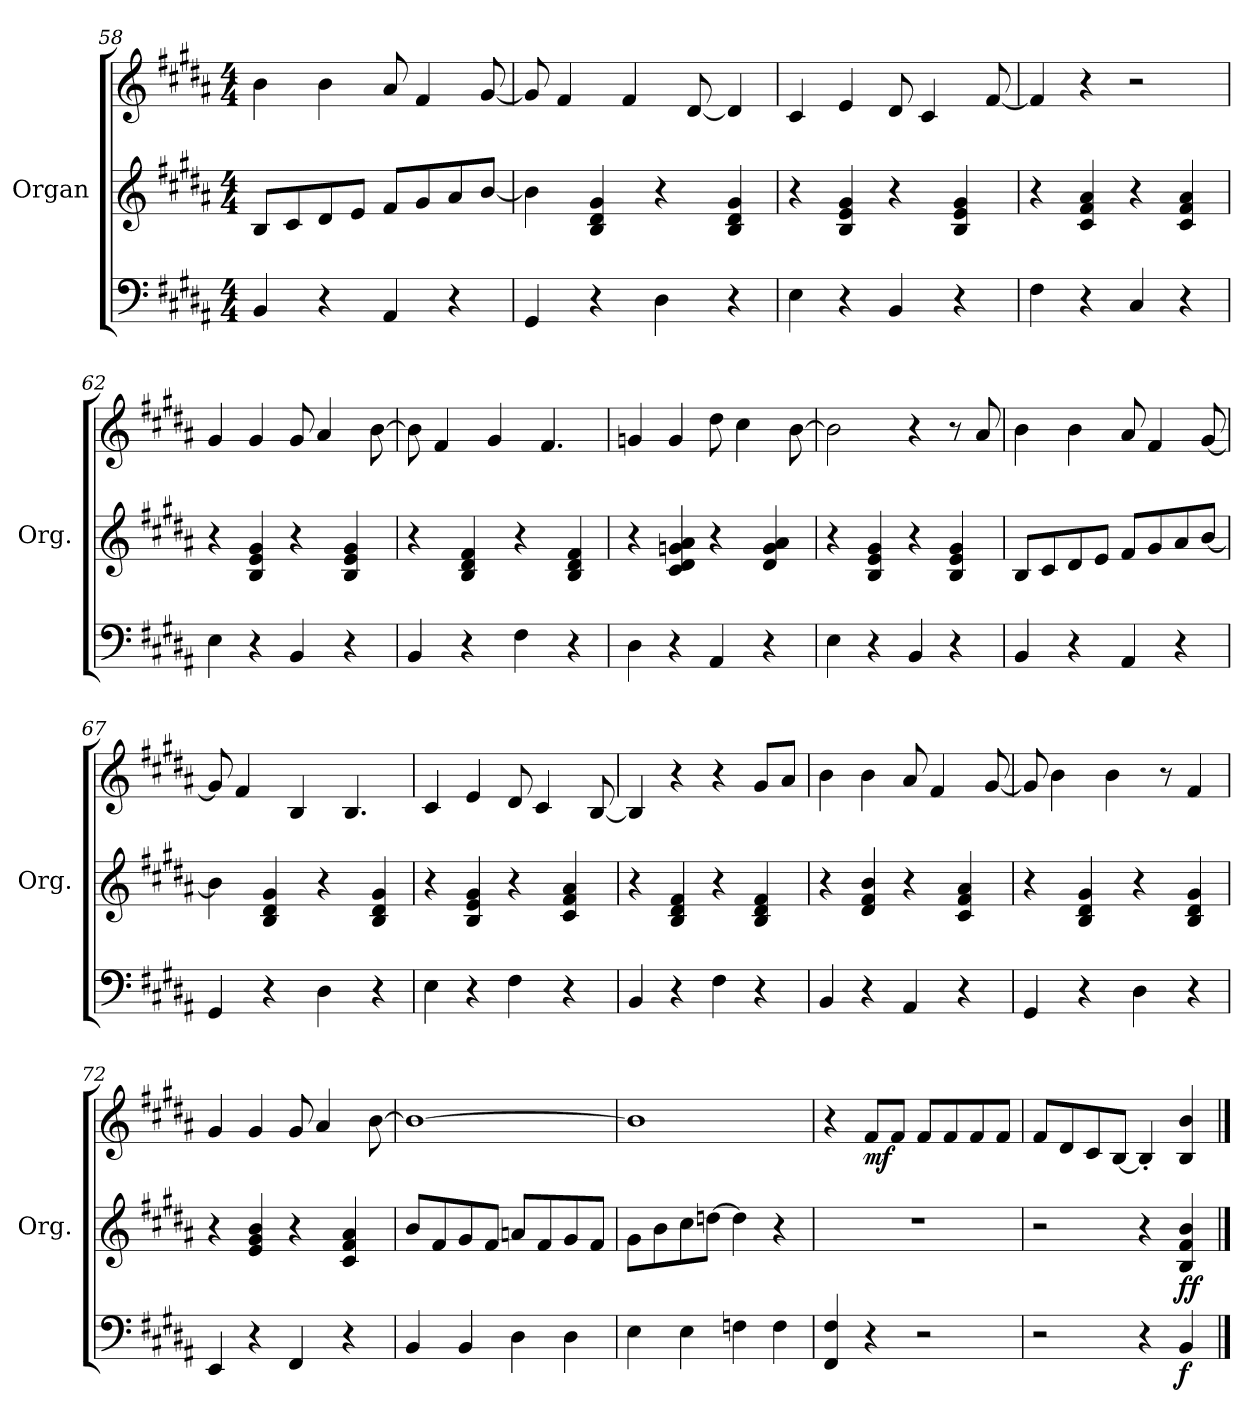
**kern	**dynam	**kern	**kern	**dynam
*part2	*part2	*part1	*part1	*part1
*staff3	*staff3	*staff2	*staff1	*staff1/2
*	*	*I"Organ	*	*
*	*	*I'Org.	*	*
*clefF4	*	*clefG2	*clefG2	*
*k[f#c#g#d#a#]	*	*k[f#c#g#d#a#]	*k[f#c#g#d#a#]	*
*B:	*	*B:	*B:	*
*M4/4	*	*M4/4	*M4/4	*
=58	=58	=58	=58	=58
4BB/	.	8B/L	4b\	.
.	.	8c#/	.	.
4r	.	8d#/	4b\	.
.	.	8e/J	.	.
4AA#/	.	8f#/L	8a#/	.
.	.	8g#/	4f#/	.
4r	.	8a#/	.	.
.	.	[8b/J	[8g#/	.
=59	=59	=59	=59	=59
4GG#/	.	4b\]	8g#/]	.
.	.	.	4f#/	.
4r	.	4B/ 4d#/ 4g#/	.	.
.	.	.	4f#/	.
4D#\	.	4r	.	.
.	.	.	[8d#/	.
4r	.	4B/ 4d#/ 4g#/	4d#/]	.
=60	=60	=60	=60	=60
4E\	.	4r	4c#/	.
4r	.	4B/ 4e/ 4g#/	4e/	.
4BB/	.	4r	8d#/	.
.	.	.	4c#/	.
4r	.	4B/ 4e/ 4g#/	.	.
.	.	.	[8f#/	.
!!LO:LB:g=z
=61	=61	=61	=61	=61
4F#\	.	4r	4f#/]	.
4r	.	4c#/ 4f#/ 4a#/	4r	.
4C#/	.	4r	2r	.
4r	.	4c#/ 4f#/ 4a#/	.	.
=62	=62	=62	=62	=62
4E\	.	4r	4g#/	.
4r	.	4B/ 4e/ 4g#/	4g#/	.
4BB/	.	4r	8g#/	.
.	.	.	4a#/	.
4r	.	4B/ 4e/ 4g#/	.	.
.	.	.	[8b\	.
=63	=63	=63	=63	=63
4BB/	.	4r	8b\]	.
.	.	.	4f#/	.
4r	.	4B/ 4d#/ 4f#/	.	.
.	.	.	4g#/	.
4F#\	.	4r	.	.
.	.	.	4.f#/	.
4r	.	4B/ 4d#/ 4f#/	.	.
=64	=64	=64	=64	=64
4D#\	.	4r	4gn/	.
4r	.	4c#/ 4d#/ 4gn/ 4a#/	4g/	.
4AA#/	.	4r	8dd#\	.
.	.	.	4cc#\	.
4r	.	4d#/ 4g/ 4a#/	.	.
.	.	.	[8b\	.
=65	=65	=65	=65	=65
4E\	.	4r	2b\]	.
4r	.	4B/ 4e/ 4g#/	.	.
4BB/	.	4r	4r	.
4r	.	4B/ 4e/ 4g#/	8r	.
.	.	.	8a#/	.
=66	=66	=66	=66	=66
4BB/	.	8B/L	4b\	.
.	.	8c#/	.	.
4r	.	8d#/	4b\	.
.	.	8e/J	.	.
4AA#/	.	8f#/L	8a#/	.
.	.	8g#/	4f#/	.
4r	.	8a#/	.	.
.	.	[8b/J	[8g#/	.
!!LO:LB:g=z
=67	=67	=67	=67	=67
4GG#/	.	4b\]	8g#/]	.
.	.	.	4f#/	.
4r	.	4B/ 4d#/ 4g#/	.	.
.	.	.	4B/	.
4D#\	.	4r	.	.
.	.	.	4.B/	.
4r	.	4B/ 4d#/ 4g#/	.	.
=68	=68	=68	=68	=68
4E\	.	4r	4c#/	.
4r	.	4B/ 4e/ 4g#/	4e/	.
4F#\	.	4r	8d#/	.
.	.	.	4c#/	.
4r	.	4c#/ 4f#/ 4a#/	.	.
.	.	.	[8B/	.
=69	=69	=69	=69	=69
4BB/	.	4r	4B/]	.
4r	.	4B/ 4d#/ 4f#/	4r	.
4F#\	.	4r	4r	.
4r	.	4B/ 4d#/ 4f#/	8g#/L	.
.	.	.	8a#/J	.
=70	=70	=70	=70	=70
4BB/	.	4r	4b\	.
4r	.	4d#/ 4f#/ 4b/	4b\	.
4AA#/	.	4r	8a#/	.
.	.	.	4f#/	.
4r	.	4c#/ 4f#/ 4a#/	.	.
.	.	.	[8g#/	.
=71	=71	=71	=71	=71
4GG#/	.	4r	8g#/]	.
.	.	.	4b\	.
4r	.	4B/ 4d#/ 4g#/	.	.
.	.	.	4b\	.
4D#\	.	4r	.	.
.	.	.	8r	.
4r	.	4B/ 4d#/ 4g#/	4f#/	.
!!LO:PB:g=z
=72	=72	=72	=72	=72
4EE/	.	4r	4g#/	.
4r	.	4e/ 4g#/ 4b/	4g#/	.
4FF#/	.	4r	8g#/	.
.	.	.	4a#/	.
4r	.	4c#/ 4f#/ 4a#/	.	.
.	.	.	[8b\	.
=73	=73	=73	=73	=73
4BB/	.	8b/L	1b_	.
.	.	8f#/	.	.
4BB/	.	8g#/	.	.
.	.	8f#/J	.	.
4D#\	.	8an/L	.	.
.	.	8f#/	.	.
4D#\	.	8g#/	.	.
.	.	8f#/J	.	.
=74	=74	=74	=74	=74
4E\	.	8g#\L	1b]	.
.	.	8b\	.	.
4E\	.	8cc#\	.	.
.	.	[8ddn\J	.	.
4Fn\	.	4dd\]	.	.
4F\	.	4r	.	.
=75	=75	=75	=75	=75
4FF#/ 4F#/	.	1r	4r	.
!	!	!	!	!LO:DY:b
4r	.	.	8f#/L	mf
.	.	.	8f#/J	.
2r	.	.	8f#/L	.
.	.	.	8f#/	.
.	.	.	8f#/	.
.	.	.	8f#/J	.
=76	=76	=76	=76	=76
2r	.	2r	8f#/L	.
.	.	.	8d#/	.
.	.	.	8c#/	.
.	.	.	[8B/J	.
4r	.	4r	4B'</]	.
!	!LO:DY:b	!	!	!LO:DY:b=2
!	!	!	!	!LO:DY:n=1:b
4BB/	f	4B/ 4f#/ 4b/	4B/ 4b/	f f
==	==	==	==	==
*-	*-	*-	*-	*-
